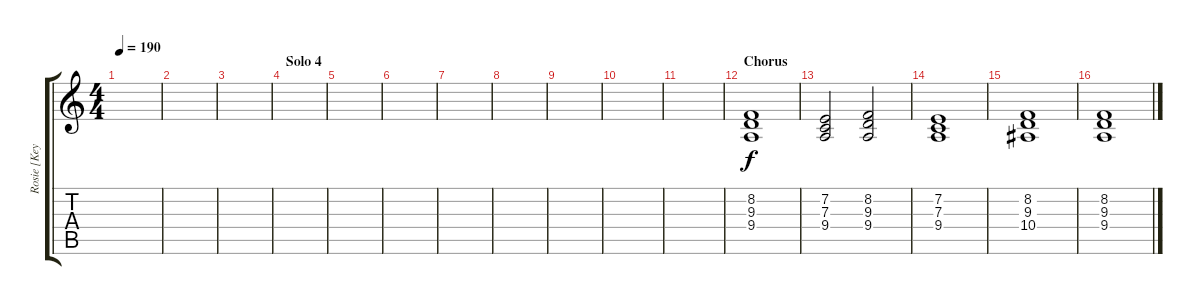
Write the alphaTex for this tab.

\track ("Rosie [Keyboard]" "Rosie [Key") {instrument synthstrings1}
\staff {score tabs}
\tuning (D4 A3 F3 C3 G2 D2) {hide}
\ts (4 4)
\tempo 190
\clef g2
\ks c
|
|
|
\section ("" "Solo 4")
|
|
|
|
|
|
|
|
\section ("" "Chorus")
(8.2 9.3 9.4).1{dy f} |
(7.2 7.3 9.4).2 (8.2 9.3 9.4).2 |
(7.2 7.3 9.4).1 |
(8.2 9.3 10.4).1 |
(8.2 9.3 9.4).1
